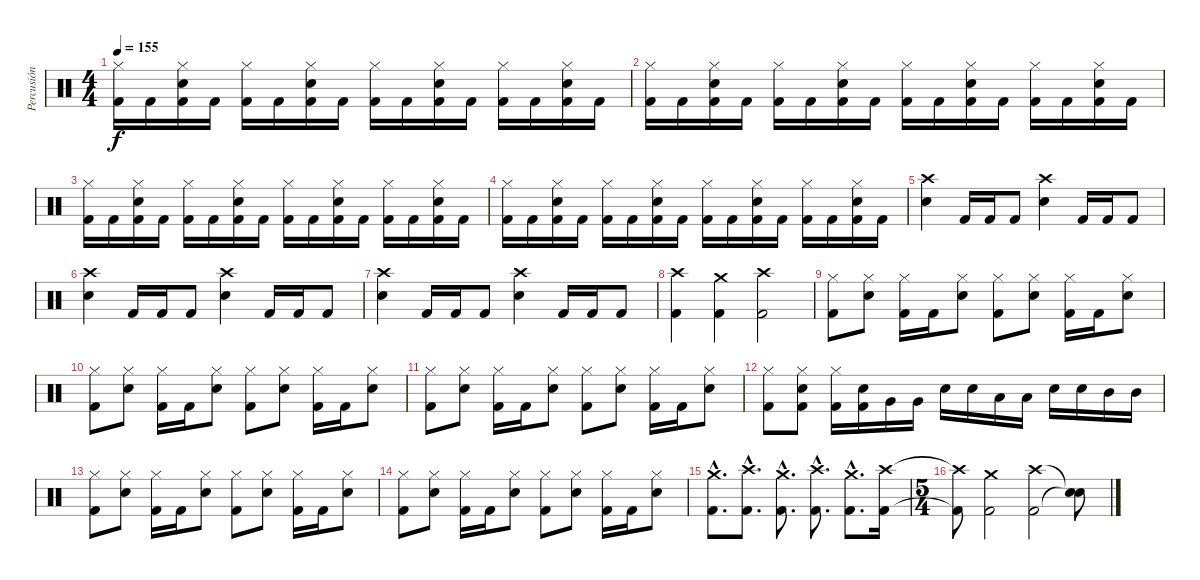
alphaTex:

\track ("Percusión" "Percusión") {instrument percussion}
\staff {score}
\articulation defaults
\ts (4 4)
\tempo 155
\clef neutral
\ks c
("Kick (hit) 2" "Hi-Hat (closed)").16{dy f} "Kick (hit) 2".16 ("Kick (hit) 2" "Hi-Hat (closed)" "Electric Snare (hit)").16 "Kick (hit) 2".16 ("Kick (hit) 2" "Hi-Hat (closed)").16 "Kick (hit) 2".16 ("Kick (hit) 2" "Hi-Hat (closed)" "Electric Snare (hit)").16 "Kick (hit) 2".16 ("Kick (hit) 2" "Hi-Hat (closed)").16 "Kick (hit) 2".16 ("Kick (hit) 2" "Hi-Hat (closed)" "Electric Snare (hit)").16 "Kick (hit) 2".16 ("Kick (hit) 2" "Hi-Hat (closed)").16 "Kick (hit) 2".16 ("Kick (hit) 2" "Hi-Hat (closed)" "Electric Snare (hit)").16 "Kick (hit) 2".16 |
("Kick (hit) 2" "Hi-Hat (closed)").16 "Kick (hit) 2".16 ("Kick (hit) 2" "Hi-Hat (closed)" "Electric Snare (hit)").16 "Kick (hit) 2".16 ("Kick (hit) 2" "Hi-Hat (closed)").16 "Kick (hit) 2".16 ("Kick (hit) 2" "Hi-Hat (closed)" "Electric Snare (hit)").16 "Kick (hit) 2".16 ("Kick (hit) 2" "Hi-Hat (closed)").16 "Kick (hit) 2".16 ("Kick (hit) 2" "Hi-Hat (closed)" "Electric Snare (hit)").16 "Kick (hit) 2".16 ("Kick (hit) 2" "Hi-Hat (closed)").16 "Kick (hit) 2".16 ("Kick (hit) 2" "Hi-Hat (closed)" "Electric Snare (hit)").16 "Kick (hit) 2".16 |
("Kick (hit) 2" "Hi-Hat (closed)").16 "Kick (hit) 2".16 ("Kick (hit) 2" "Hi-Hat (closed)" "Electric Snare (hit)").16 "Kick (hit) 2".16 ("Kick (hit) 2" "Hi-Hat (closed)").16 "Kick (hit) 2".16 ("Kick (hit) 2" "Hi-Hat (closed)" "Electric Snare (hit)").16 "Kick (hit) 2".16 ("Kick (hit) 2" "Hi-Hat (closed)").16 "Kick (hit) 2".16 ("Kick (hit) 2" "Hi-Hat (closed)" "Electric Snare (hit)").16 "Kick (hit) 2".16 ("Kick (hit) 2" "Hi-Hat (closed)").16 "Kick (hit) 2".16 ("Kick (hit) 2" "Hi-Hat (closed)" "Electric Snare (hit)").16 "Kick (hit) 2".16 |
("Kick (hit) 2" "Hi-Hat (closed)").16 "Kick (hit) 2".16 ("Kick (hit) 2" "Hi-Hat (closed)" "Electric Snare (hit)").16 "Kick (hit) 2".16 ("Kick (hit) 2" "Hi-Hat (closed)").16 "Kick (hit) 2".16 ("Kick (hit) 2" "Hi-Hat (closed)" "Electric Snare (hit)").16 "Kick (hit) 2".16 ("Kick (hit) 2" "Hi-Hat (closed)").16 "Kick (hit) 2".16 ("Kick (hit) 2" "Hi-Hat (closed)" "Electric Snare (hit)").16 "Kick (hit) 2".16 ("Kick (hit) 2" "Hi-Hat (closed)").16 "Kick (hit) 2".16 ("Kick (hit) 2" "Hi-Hat (closed)" "Electric Snare (hit)").16 "Kick (hit) 2".16 |
("Electric Snare (hit)" "Crash high (hit)").4 "Kick (hit) 2".16 "Kick (hit) 2".16 "Kick (hit) 2".8 ("Electric Snare (hit)" "Crash high (hit)").4 "Kick (hit) 2".16 "Kick (hit) 2".16 "Kick (hit) 2".8 |
("Electric Snare (hit)" "Crash high (hit)").4 "Kick (hit) 2".16 "Kick (hit) 2".16 "Kick (hit) 2".8 ("Electric Snare (hit)" "Crash high (hit)").4 "Kick (hit) 2".16 "Kick (hit) 2".16 "Kick (hit) 2".8 |
("Electric Snare (hit)" "Crash high (hit)").4 "Kick (hit) 2".16 "Kick (hit) 2".16 "Kick (hit) 2".8 ("Electric Snare (hit)" "Crash high (hit)").4 "Kick (hit) 2".16 "Kick (hit) 2".16 "Kick (hit) 2".8 |
("Kick (hit) 2" "Crash high (hit)").4 ("Kick (hit) 2" "Crash medium (hit)").4 ("Kick (hit) 2" "Crash high (hit)").2 |
("Kick (hit) 2" "Hi-Hat (closed)").8 ("Electric Snare (hit)" "Hi-Hat (closed)").8 ("Kick (hit) 2" "Hi-Hat (closed)").16 "Kick (hit) 2".16 ("Electric Snare (hit)" "Hi-Hat (closed)").8 ("Kick (hit) 2" "Hi-Hat (closed)").8 ("Electric Snare (hit)" "Hi-Hat (closed)").8 ("Kick (hit) 2" "Hi-Hat (closed)").16 "Kick (hit) 2".16 ("Electric Snare (hit)" "Hi-Hat (closed)").8 |
("Kick (hit) 2" "Hi-Hat (closed)").8 ("Electric Snare (hit)" "Hi-Hat (closed)").8 ("Kick (hit) 2" "Hi-Hat (closed)").16 "Kick (hit) 2".16 ("Electric Snare (hit)" "Hi-Hat (closed)").8 ("Kick (hit) 2" "Hi-Hat (closed)").8 ("Electric Snare (hit)" "Hi-Hat (closed)").8 ("Kick (hit) 2" "Hi-Hat (closed)").16 "Kick (hit) 2".16 ("Electric Snare (hit)" "Hi-Hat (closed)").8 |
("Kick (hit) 2" "Hi-Hat (closed)").8 ("Electric Snare (hit)" "Hi-Hat (closed)").8 ("Kick (hit) 2" "Hi-Hat (closed)").16 "Kick (hit) 2".16 ("Electric Snare (hit)" "Hi-Hat (closed)").8 ("Kick (hit) 2" "Hi-Hat (closed)").8 ("Electric Snare (hit)" "Hi-Hat (closed)").8 ("Kick (hit) 2" "Hi-Hat (closed)").16 "Kick (hit) 2".16 ("Electric Snare (hit)" "Hi-Hat (closed)").8 |
("Kick (hit) 2" "Hi-Hat (closed)").8 ("Kick (hit) 2" "Hi-Hat (closed)" "Electric Snare (hit)").8 ("Kick (hit) 2" "Hi-Hat (closed)").16 ("Kick (hit) 2" "Electric Snare (hit)").16 "Very Low Tom (hit)".16 "Very Low Tom (hit)".16 "Electric Snare (hit)".16 "Electric Snare (hit)".16 "Low Tom (hit)".16 "Low Tom (hit)".16 "Electric Snare (hit)".16 "Electric Snare (hit)".16 "Mid Tom (hit)".16 "Mid Tom (hit)".16 |
("Kick (hit) 2" "Hi-Hat (closed)").8 ("Electric Snare (hit)" "Hi-Hat (closed)").8 ("Kick (hit) 2" "Hi-Hat (closed)").16 "Kick (hit) 2".16 ("Electric Snare (hit)" "Hi-Hat (closed)").8 ("Kick (hit) 2" "Hi-Hat (closed)").8 ("Electric Snare (hit)" "Hi-Hat (closed)").8 ("Kick (hit) 2" "Hi-Hat (closed)").16 "Kick (hit) 2".16 ("Electric Snare (hit)" "Hi-Hat (closed)").8 |
("Kick (hit) 2" "Hi-Hat (closed)").8 ("Electric Snare (hit)" "Hi-Hat (closed)").8 ("Kick (hit) 2" "Hi-Hat (closed)").16 "Kick (hit) 2".16 ("Electric Snare (hit)" "Hi-Hat (closed)").8 ("Kick (hit) 2" "Hi-Hat (closed)").8 ("Electric Snare (hit)" "Hi-Hat (closed)").8 ("Kick (hit) 2" "Hi-Hat (closed)").16 "Kick (hit) 2".16 ("Electric Snare (hit)" "Hi-Hat (closed)").8 |
("Kick (hit) 2"{hac} "Crash medium (hit)"{hac}).8{d} ("Kick (hit) 2"{hac} "Crash high (hit)"{hac}).8{d} ("Kick (hit) 2"{hac} "Crash medium (hit)"{hac}).8{d} ("Kick (hit) 2"{hac} "Crash high (hit)"{hac}).8{d} ("Kick (hit) 2"{hac} "Crash medium (hit)"{hac}).8{d} ("Kick (hit) 2" "Crash high (hit)").16 |
\ts (5 4)
("Kick (hit) 2"{t} "Crash high (hit)"{t}).8 ("Kick (hit) 2" "Crash medium (hit)").2 ("Kick (hit) 2" "Crash high (hit)").2 ("Snare (hit)"{t} "Snare (hit)"{t}).8
